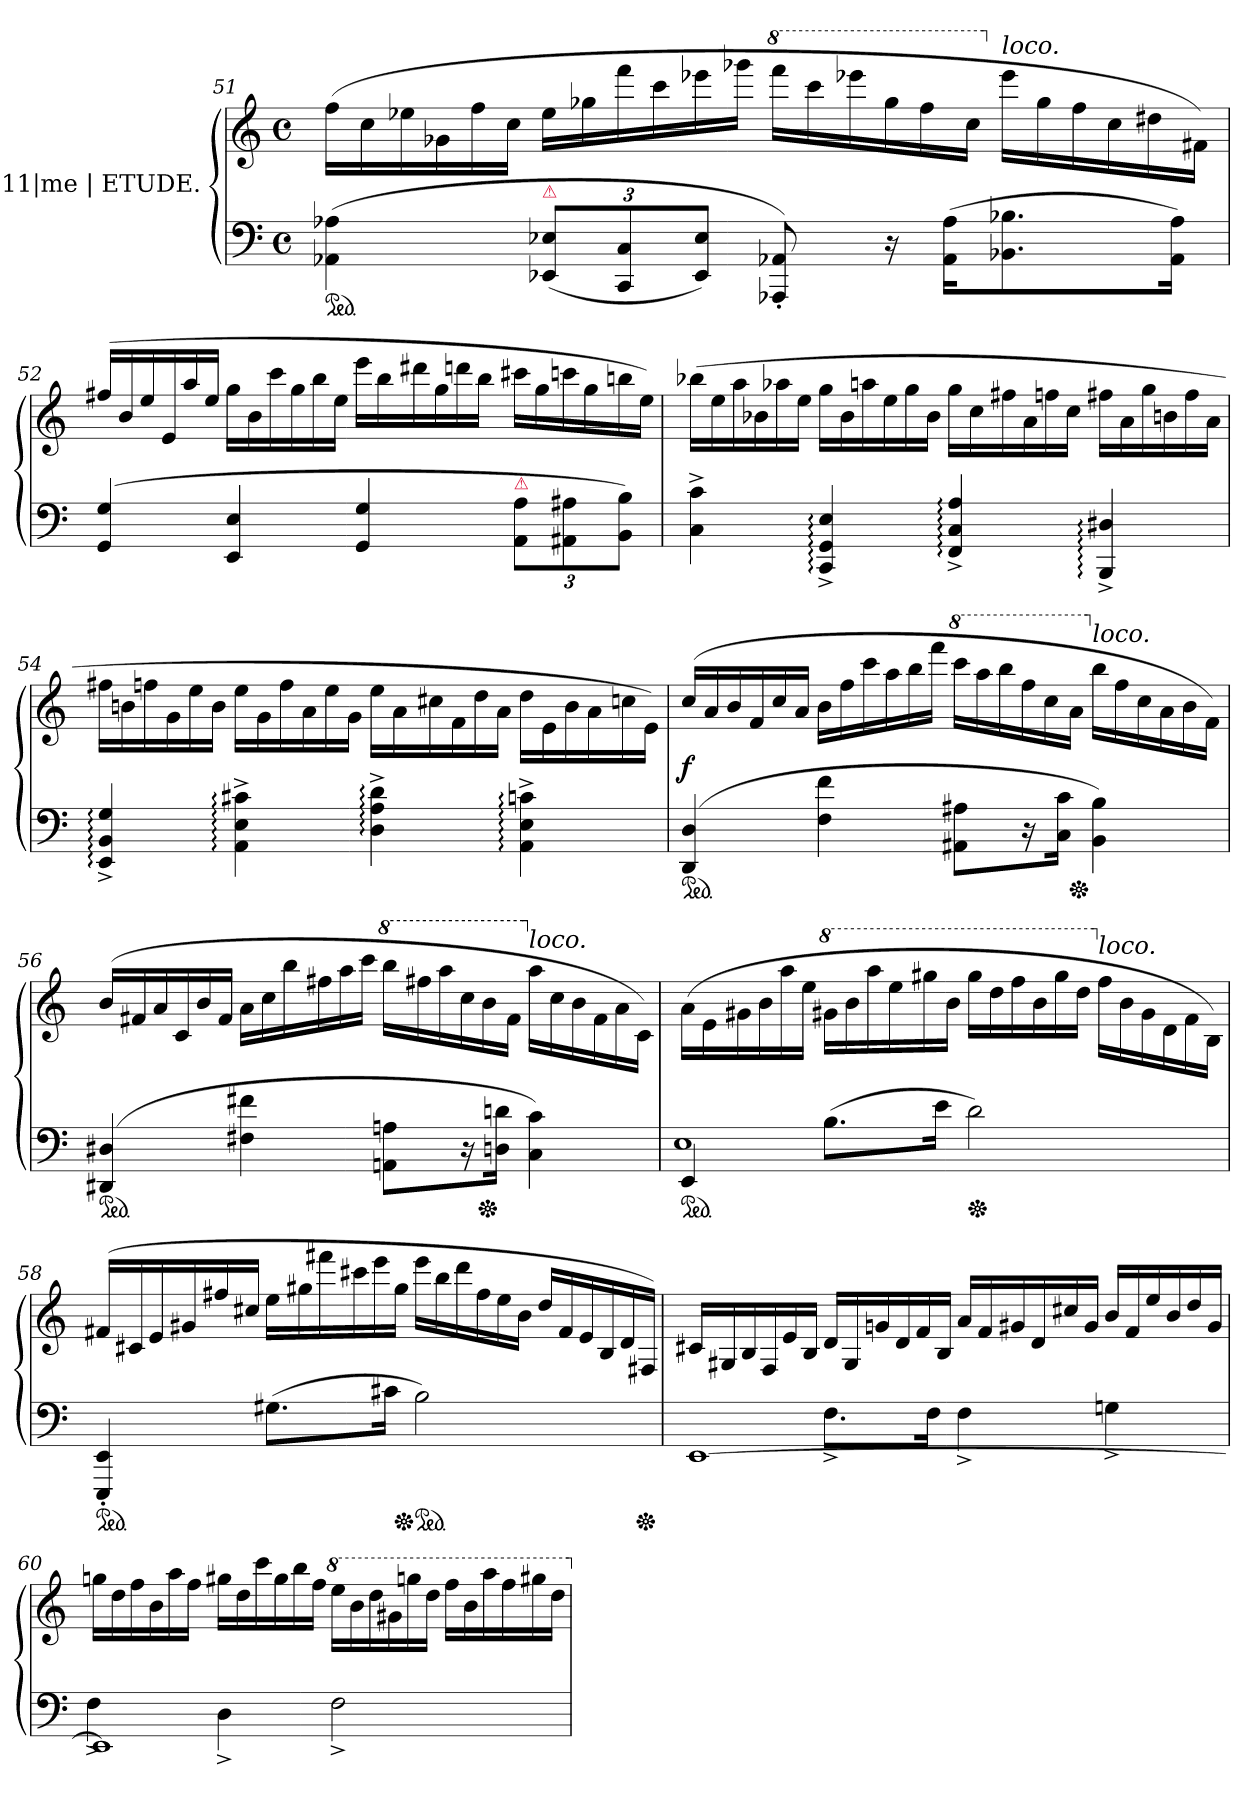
**kern	**kern	**dynam
*part1	*part1	*part1
*staff2	*staff1	*staff1/2
*I"11|me | ETUDE.	*	*
*clefF4	*clefG2	*
*k[]	*k[]	*
*a:	*a:	*
*M4/4	*M4/4	*
*met(c)	*met(c)	*
*	*Xtuplet	*
*ped	*	*
=51	=51	=51
(>4AA-X 4A-X	(>24ffLL	.
.	24cc	.
.	24ee-X	.
.	24g-X	.
.	24ff	.
.	24ccJJ	.
!LO:TX:a:color=crimson:t=⚠	!	!
(<12EE-X 12E-XL	24ee-LL	.
.	24gg-X	.
12CC 12C	24fff	.
.	24ccc	.
12EE- 12E-J)	24eee-X	.
.	24ggg-XJJ	.
*	*8va	*
8AAA-X'< 8AA-X'<)	24ffffLL	.
.	24cccc	.
.	24eeee-X	.
16r	24ggg-	.
.	24fff	.
(>16AA- 16A-KL	.	.
.	24cccJJ	.
*	*X8va	*
!	!LO:TX:a:i:t=loco.	!
8.BB-X 8.B-X	24eee-LL	.
.	24gg-	.
.	24ff	.
.	24cc	.
.	24dd#X	.
16AA- 16A-Jk)	.	.
.	24f#XJJ)	.
=52	=52	=52
(>4GG 4G	(>24ff#X/LL	.
.	24b/	.
.	24ee/	.
.	24e/	.
.	24aa/	.
.	24ee/JJ	.
4EE 4E	24ggLL	.
.	24b	.
.	24ccc	.
.	24gg	.
.	24bb	.
.	24eeJJ	.
4GG 4G	24eeeLL	.
.	24bb	.
.	24ddd#X	.
.	24gg	.
.	24dddn	.
.	24bbJJ	.
!LO:TX:a:color=crimson:t=⚠	!	!
12AA 12AL	24ccc#XLL	.
.	24gg	.
12AA#X 12A#X	24cccn	.
.	24gg	.
12BB 12BJ)	24bbn	.
.	24eeJJ)	.
=53	=53	=53
4C^> 4c^>	(>24bb-XLL	.
.	24ee	.
.	24aa	.
.	24b-X	.
.	24aa-X	.
.	24eeJJ	.
4CC:^> 4GG:^> 4E:^>	24ggLL	.
.	24b-	.
.	24aan	.
.	24ee	.
.	24gg	.
.	24b-JJ	.
4FF:^> 4C:^> 4A:^>	24ggLL	.
.	24cc	.
.	24ff#X	.
.	24a	.
.	24ffn	.
.	24ccJJ	.
4BBB:^> 4D#X:^>	24ff#XLL	.
.	24a	.
.	24gg	.
.	24bn	.
.	24ff#	.
.	24aJJ	.
=54	=54	=54
4EE:^> 4BB:^> 4G:^>	24ff#XLL	.
.	24bn	.
.	24ffn	.
.	24g	.
.	24ee	.
.	24bJJ	.
4AA:^> 4E:^> 4c#X:^>	24eeLL	.
.	24g	.
.	24ff	.
.	24a	.
.	24ee	.
.	24gJJ	.
4D:^> 4A:^> 4d:^>	24eeLL	.
.	24a	.
.	24cc#X	.
.	24f	.
.	24dd	.
.	24aJJ	.
4AA:^> 4E:^> 4cn:^>	24dd\LL	.
.	24e\	.
.	24b\	.
.	24a\	.
.	24ccn\	.
.	24e\JJ)	.
=55	=55	=55
*ped	*	*
(>4DD 4D	(>24ccLL	f
.	24a	.
.	24b	.
.	24f	.
.	24cc	.
.	24aJJ	.
4F 4f	24bLL	.
.	24ff	.
.	24ccc	.
.	24aa	.
.	24bb	.
.	24fffJJ	.
*	*8va	*
8AA#X 8A#XL	24ccccLL	.
.	24aaa	.
.	24bbb	.
16r	24fff	.
.	24ccc	.
16C 16cJk	.	.
*Xped	*	*
.	24aaJJ	.
*	*X8va	*
!	!LO:TX:a:i:t=loco.	!
4BB 4B)	24bbLL	.
.	24ff	.
.	24cc	.
.	24a	.
.	24b	.
.	24fJJ)	.
=56	=56	=56
*ped	*	*
(>4DD#X 4D#X	(>24bLL	.
.	24f#X	.
.	24a	.
.	24c	.
.	24b	.
.	24f#JJ	.
4F#X 4f#X	24aLL	.
.	24cc	.
.	24bb	.
.	24ff#X	.
.	24aa	.
.	24cccJJ	.
*	*8va	*
8AAn 8AnL	24bbbLL	.
.	24fff#X	.
.	24aaa	.
16r	24ccc	.
*Xped	*	*
.	24bb	.
16Dn 16dnJk	.	.
.	24ff#JJ	.
*	*X8va	*
!	!LO:TX:a:i:t=loco.	!
4C 4c)	24aa\LL	.
.	24cc\	.
.	24b\	.
.	24f#\	.
.	24a\	.
.	24c\JJ)	.
=57	=57	=57
*^	*	*
*ped	*	*	*
4EE	1E	(>24aLL	.
.	.	24e	.
.	.	24g#X	.
.	.	24b	.
.	.	24aa	.
.	.	24eeJJ	.
*	*	*8va	*
(>8.B\L	.	24gg#XLL	.
.	.	24bb	.
.	.	24aaa	.
.	.	24eee	.
.	.	24ggg#X	.
16e\Jk	.	.	.
.	.	24bbJJ	.
*Xped	*	*	*
2d\)	.	24ggg#LL	.
.	.	24ddd	.
.	.	24fff	.
.	.	24bb	.
.	.	24ggg#	.
.	.	24dddJJ	.
*	*	*X8va	*
!	!	!LO:TX:a:i:t=loco.	!
.	.	24ff\LL	.
.	.	24b\	.
.	.	24g#\	.
.	.	24d\	.
.	.	24f\	.
.	.	24B\JJ)	.
*v	*v	*	*
=58	=58	=58
*ped	*	*
4EEE'< 4EE'<	(>24f#XLL	.
.	24c#X	.
.	24e	.
.	24g#X	.
.	24ff#X	.
.	24cc#XJJ	.
(>8.G#XL	24eeLL	.
.	24gg#X	.
.	24fff#X	.
.	24ccc#X	.
.	24eee	.
16c#XJk	.	.
*Xped	*	*
.	24gg#JJ	.
*ped	*	*
2B)	24eeeLL	.
.	24bb	.
.	24ddd	.
.	24ff#	.
.	24ee	.
.	24bJJ	.
.	24ddLL	.
.	24f#	.
.	24e	.
.	24B	.
.	24d	.
*Xped	*	*
.	24F#XJJ)	.
=59	=59	=59
*^	*	*
[1EE	4ryy	24c#XLL	.
.	.	24G#X	.
.	.	24B/	.
.	.	24F/	.
.	.	24e	.
.	.	24BJJ	.
.	8.F^<L	24dLL	.
.	.	24G#/	.
.	.	24gn	.
.	.	24d	.
.	.	24f	.
.	16FJk	.	.
.	.	24BJJ	.
.	4F^>	24aLL	.
.	.	24f	.
.	.	24g#X	.
.	.	24d	.
.	.	24cc#X	.
.	.	24g#JJ	.
.	4Gn^>	24b/LL	.
.	.	24f/	.
.	.	24ee/	.
.	.	24b/	.
.	.	24dd/	.
.	.	24g#/JJ	.
=60	=60	=60	=60
1EE]	4F^>	24ggnLL	.
.	.	24dd	.
.	.	24ff	.
.	.	24b	.
.	.	24aa	.
.	.	24ffJJ	.
.	4D^>	24gg#XLL	.
.	.	24dd	.
.	.	24ccc	.
.	.	24gg#	.
.	.	24bb	.
.	.	24ffJJ	.
*	*	*8va	*
.	2F^>	24eeeLL	.
.	.	24bb	.
.	.	24ddd	.
.	.	24gg#X	.
.	.	24gggn	.
.	.	24dddJJ	.
.	.	24fffLL	.
.	.	24bb	.
.	.	24aaa	.
.	.	24fff	.
.	.	24ggg#X	.
.	.	24dddJJ	.
*v	*v	*	*
*	*X8va	*
=	=	=
*-	*-	*-
